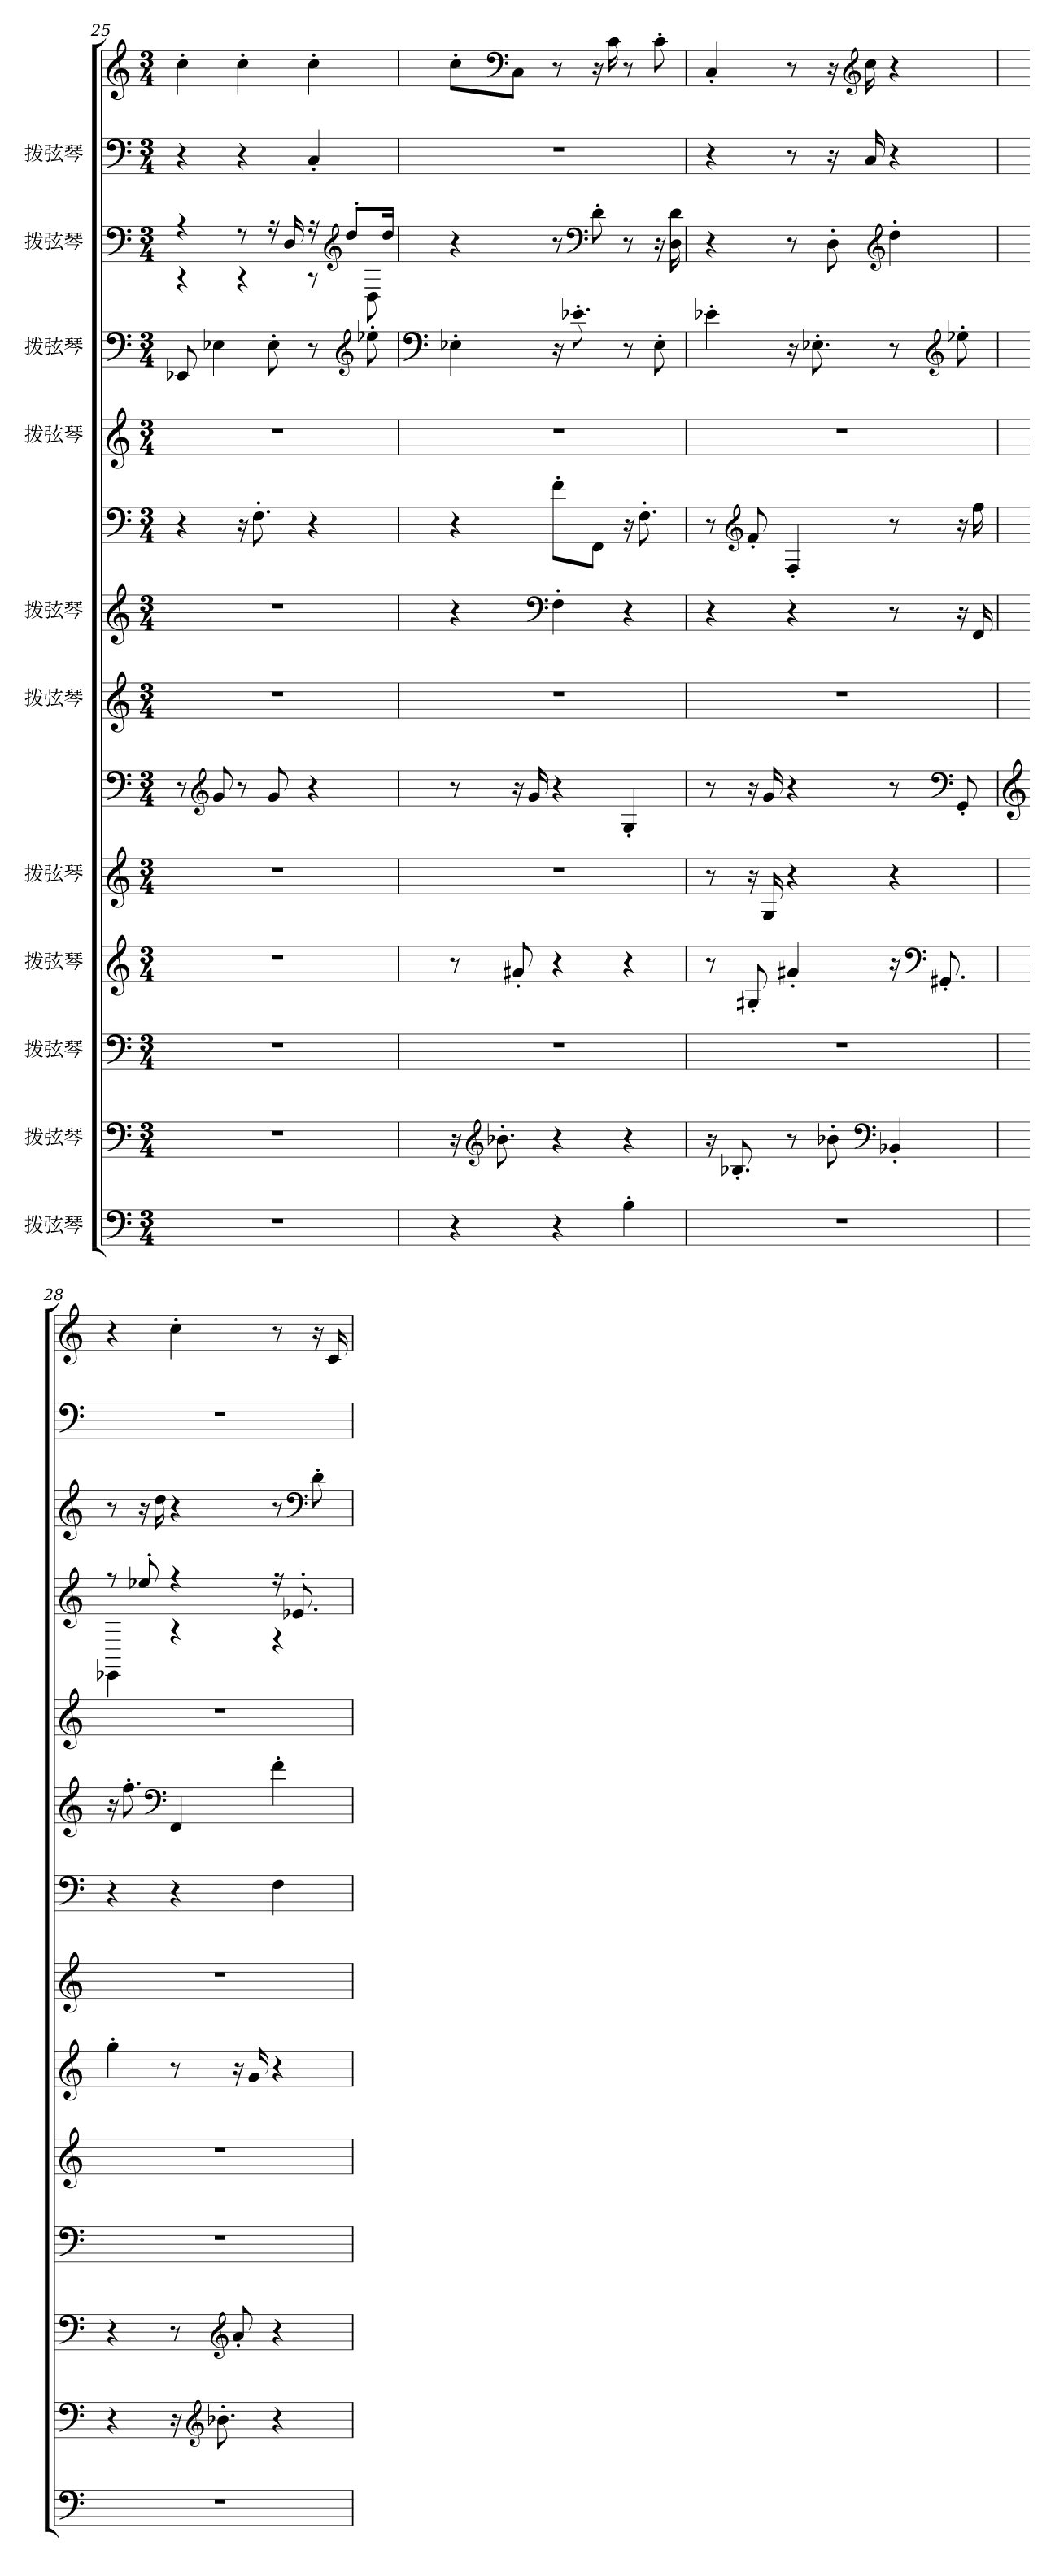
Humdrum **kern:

**kern	**kern	**kern	**kern	**kern	**kern	**kern	**kern	**kern	**kern	**kern	**kern	**kern	**kern
*part11	*part10	*part9	*part8	*part7	*part7	*part6	*part5	*part5	*part4	*part3	*part2	*part1	*part1
*staff14	*staff13	*staff12	*staff11	*staff10	*staff9	*staff8	*staff7	*staff6	*staff5	*staff4	*staff3	*staff2	*staff1
*I"拨弦琴	*I"拨弦琴	*I"拨弦琴	*I"拨弦琴	*I"拨弦琴	*	*I"拨弦琴	*I"拨弦琴	*	*I"拨弦琴	*I"拨弦琴	*I"拨弦琴	*I"拨弦琴	*
!!LO:PB:g=z
*clefF4	*clefF4	*clefF4	*clefG2	*clefG2	*clefF4	*clefG2	*clefG2	*clefF4	*clefG2	*clefF4	*clefF4	*clefF4	*clefG2
*k[]	*k[]	*k[]	*k[]	*k[]	*k[]	*k[]	*k[]	*k[]	*k[]	*k[]	*k[]	*k[]	*k[]
*M3/4	*M3/4	*M3/4	*M3/4	*M3/4	*M3/4	*M3/4	*M3/4	*M3/4	*M3/4	*M3/4	*M3/4	*M3/4	*M3/4
=25	=25	=25	=25	=25	=25	=25	=25	=25	=25	=25	=25	=25	=25
*	*	*	*	*	*	*	*	*	*	*	*^	*	*
2.r	2.r	2.r	2.r	2.r	8r	2.r	2.r	4r	2.r	8EE-X/	4r	4r	4r	4cc'\
*	*	*	*	*	*clefG2	*	*	*	*	*	*	*	*	*
.	.	.	.	.	8g/	.	.	.	.	4E-X\	.	.	.	.
.	.	.	.	.	8r	.	.	16r	.	.	8r	4r	4r	4cc'\
.	.	.	.	.	.	.	.	8.F'\	.	.	.	.	.	.
.	.	.	.	.	8g/	.	.	.	.	8E-'\	16r	.	.	.
.	.	.	.	.	.	.	.	.	.	.	16D/	.	.	.
.	.	.	.	.	4r	.	.	4r	.	8r	16r	8r	4C'/	4cc'\
*	*	*	*	*	*	*	*	*	*	*	*clefG2	*	*	*
.	.	.	.	.	.	.	.	.	.	.	8dd'/L	.	.	.
*	*	*	*	*	*	*	*	*	*	*clefG2	*	*	*	*
.	.	.	.	.	.	.	.	.	.	8ee-X'\	.	8D\	.	.
.	.	.	.	.	.	.	.	.	.	.	16dd/Jk	.	.	.
*	*	*	*	*	*	*	*	*	*	*	*v	*v	*	*
=26	=26	=26	=26	=26	=26	=26	=26	=26	=26	=26	=26	=26	=26
*	*	*	*	*	*	*	*	*	*	*clefF4	*	*	*
4r	16r	2.r	8r	2.r	8r	2.r	4r	4r	2.r	4E-X'\	4r	2.r	8cc'\L
*	*clefG2	*	*	*	*	*	*	*	*	*	*	*	*
.	8.b-X'\	.	.	.	.	.	.	.	.	.	.	.	.
*	*	*	*	*	*	*	*	*	*	*	*	*	*clefF4
.	.	.	8g#X'/	.	16r	.	.	.	.	.	.	.	8C\J
.	.	.	.	.	16g/	.	.	.	.	.	.	.	.
*	*	*	*	*	*	*	*clefF4	*	*	*	*	*	*
4r	4r	.	4r	.	4r	.	4F'\	8f'\L	.	16r	8r	.	8r
.	.	.	.	.	.	.	.	.	.	8.e-X'\	.	.	.
*	*	*	*	*	*	*	*	*	*	*	*clefF4	*	*
.	.	.	.	.	.	.	.	8FF\J	.	.	8d'\	.	16r
.	.	.	.	.	.	.	.	.	.	.	.	.	16c\
4B'\	4r	.	4r	.	4G'/	.	4r	16r	.	8r	8r	.	8r
.	.	.	.	.	.	.	.	8.F'\	.	.	.	.	.
.	.	.	.	.	.	.	.	.	.	8E-'\	16r	.	8c'\
.	.	.	.	.	.	.	.	.	.	.	16D\ 16d\	.	.
!!LO:PB:g=z
=27	=27	=27	=27	=27	=27	=27	=27	=27	=27	=27	=27	=27	=27
2.r	16r	2.r	8r	8r	8r	2.r	4r	8r	2.r	4e-X'\	4r	4r	4C'/
.	8.B-X'/	.	.	.	.	.	.	.	.	.	.	.	.
*	*	*	*	*	*	*	*	*clefG2	*	*	*	*	*
.	.	.	8G#X'/	16r	16r	.	.	8f'/	.	.	.	.	.
.	.	.	.	16G/	16g/	.	.	.	.	.	.	.	.
.	8r	.	4g#X'/	4r	4r	.	4r	4F'/	.	16r	8r	8r	8r
.	.	.	.	.	.	.	.	.	.	8.E-X'\	.	.	.
.	8b-X'\	.	.	.	.	.	.	.	.	.	8D'\	16r	16r
*	*	*	*	*	*	*	*	*	*	*	*	*	*clefG2
.	.	.	.	.	.	.	.	.	.	.	.	16C/	16cc\
*	*clefF4	*	*	*	*	*	*	*	*	*	*clefG2	*	*
.	4BB-X'/	.	16r	4r	8r	.	8r	8r	.	8r	4dd'\	4r	4r
*	*	*	*clefF4	*	*	*	*	*	*	*	*	*	*
.	.	.	8.GG#X'/	.	.	.	.	.	.	.	.	.	.
*	*	*	*	*	*clefF4	*	*	*	*	*clefG2	*	*	*
.	.	.	.	.	8GG'/	.	16r	16r	.	8ee-X'\	.	.	.
.	.	.	.	.	.	.	16FF/	16ff\	.	.	.	.	.
=28	=28	=28	=28	=28	=28	=28	=28	=28	=28	=28	=28	=28	=28
*	*	*	*	*	*clefG2	*	*	*	*	*	*	*	*
*	*	*	*	*	*	*	*	*	*	*^	*	*	*
2.r	4r	4r	2.r	2.r	4gg'\	2.r	4r	16r	2.r	8r	4EE-X\	8r	2.r	4r
.	.	.	.	.	.	.	.	8.ff'\	.	.	.	.	.	.
.	.	.	.	.	.	.	.	.	.	8ee-X'/	.	16r	.	.
.	.	.	.	.	.	.	.	.	.	.	.	16dd\	.	.
*	*	*	*	*	*	*	*	*clefF4	*	*	*	*	*	*
.	16r	8r	.	.	8r	.	4r	4FF/	.	4r	4r	4r	.	4cc'\
*	*clefG2	*	*	*	*	*	*	*	*	*	*	*	*	*
.	8.b-X'\	.	.	.	.	.	.	.	.	.	.	.	.	.
*	*	*clefG2	*	*	*	*	*	*	*	*	*	*	*	*
.	.	8a'/	.	.	16r	.	.	.	.	.	.	.	.	.
.	.	.	.	.	16g/	.	.	.	.	.	.	.	.	.
.	4r	4r	.	.	4r	.	4F\	4f'\	.	16r	4r	8r	.	8r
.	.	.	.	.	.	.	.	.	.	8.e-X'/	.	.	.	.
*	*	*	*	*	*	*	*	*	*	*	*	*clefF4	*	*
.	.	.	.	.	.	.	.	.	.	.	.	8d'\	.	16r
.	.	.	.	.	.	.	.	.	.	.	.	.	.	16c/
*	*	*	*	*	*	*	*	*	*	*v	*v	*	*	*
=	=	=	=	=	=	=	=	=	=	=	=	=	=
*-	*-	*-	*-	*-	*-	*-	*-	*-	*-	*-	*-	*-	*-
